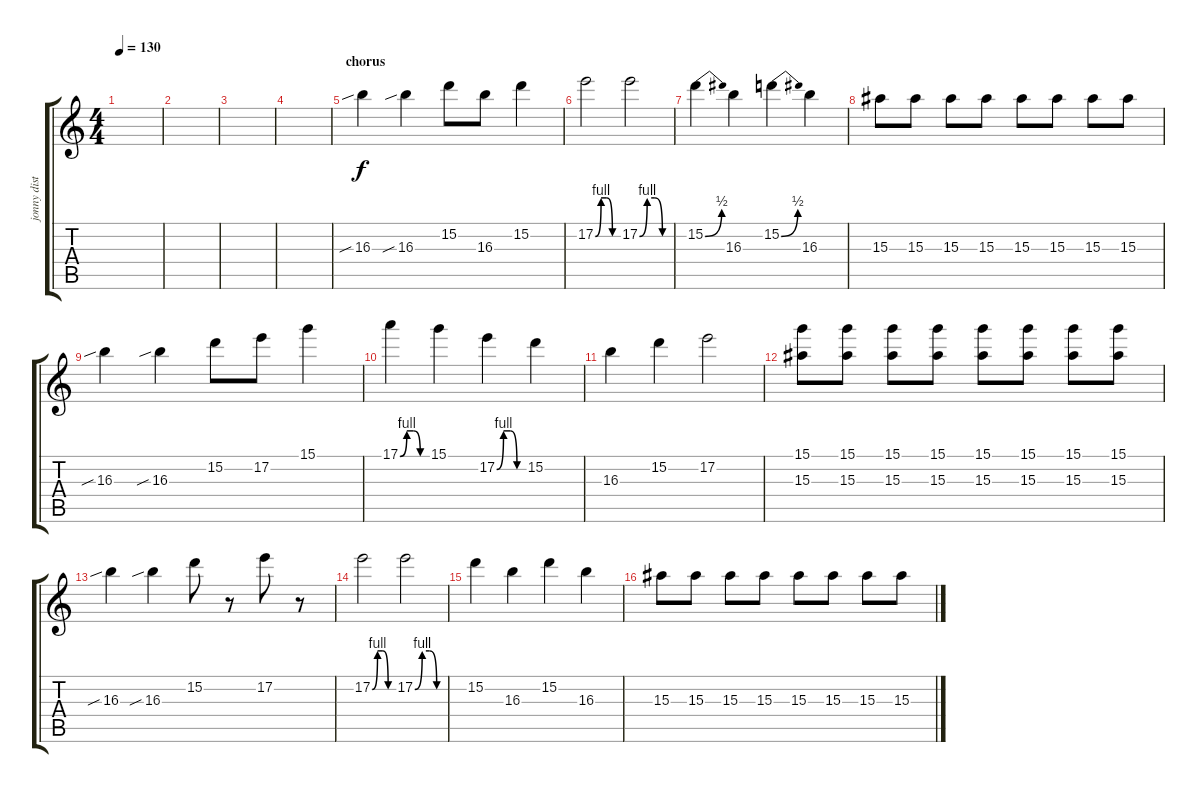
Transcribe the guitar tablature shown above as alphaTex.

\track ("jonny distortion" "jonny dist") {instrument overdrivenguitar}
\staff {score tabs}
\tuning (E4 B3 G3 D3 A2 E2) {hide}
\ts (4 4)
\tempo 130
\clef g2
\ks c
|
|
|
|
\section ("" "chorus")
16.3{sib}.4 16.3{sib}.4 15.2.8 16.3.8 15.2.4 |
17.2{be (custom 0 0 15 4 30 4 45 0 60 0)}.2 17.2{be (custom 0 0 15 4 30 4 45 0 60 0)}.2 |
15.2{be (bend 0 0 60 2)}.4 16.3.4 15.2{be (bend 0 0 60 2)}.4 16.3.4 |
15.3.8 15.3.8 15.3.8 15.3.8 15.3.8 15.3.8 15.3.8 15.3.8 |
16.3{sib}.4 16.3{sib}.4 15.2.8 17.2.8 15.1.4 |
17.1{be (custom 0 0 15 4 30 4 45 0 60 0)}.4 15.1.4 17.2{be (custom 0 0 15 4 30 4 45 0 60 0)}.4 15.2.4 |
16.3.4 15.2.4 17.2.2 |
(15.1 15.3).8 (15.1 15.3).8 (15.1 15.3).8 (15.1 15.3).8 (15.1 15.3).8 (15.1 15.3).8 (15.1 15.3).8 (15.1 15.3).8 |
16.3{sib}.4 16.3{sib}.4 15.2.8 r.8 17.2.8 r.8 |
17.2{be (custom 0 0 15 4 30 4 45 0 60 0)}.2 17.2{be (custom 0 0 15 4 30 4 45 0 60 0)}.2 |
15.2.4 16.3.4 15.2.4 16.3.4 |
15.3.8 15.3.8 15.3.8 15.3.8 15.3.8 15.3.8 15.3.8 15.3.8
